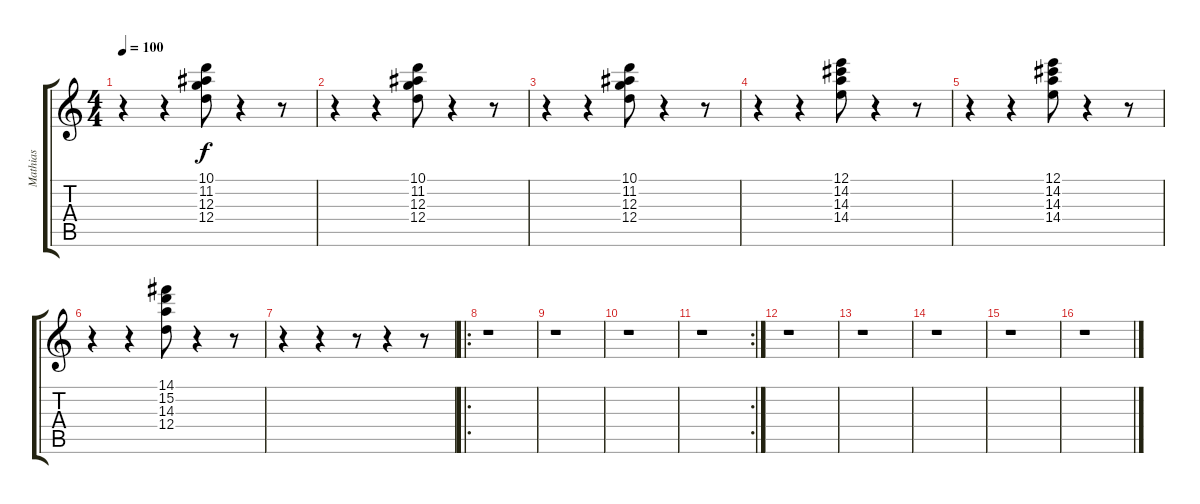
\track ("Mathias" "Mathias") {instrument acousticguitarsteel}
\staff {score tabs}
\tuning (E4 B3 G3 D3 A2 E2) {hide}
\ts (4 4)
\tempo 100
\clef g2
\ks c
r.4{dy f} r.4 (10.1 11.2 12.3 12.4).8 r.4 r.8 |
r.4 r.4 (10.1 11.2 12.3 12.4).8 r.4 r.8 |
r.4 r.4 (10.1 11.2 12.3 12.4).8 r.4 r.8 |
r.4 r.4 (12.1 14.2 14.3 14.4).8 r.4 r.8 |
r.4 r.4 (12.1 14.2 14.3 14.4).8 r.4 r.8 |
r.4 r.4 (14.1 15.2 14.3 12.4).8 r.4 r.8 |
r.4 r.4 r.8 r.4 r.8 |
\ro
r.1 |
r.1 |
r.1 |
\rc 2
r.1 |
r.1 |
r.1 |
r.1 |
r.1 |
r.1
